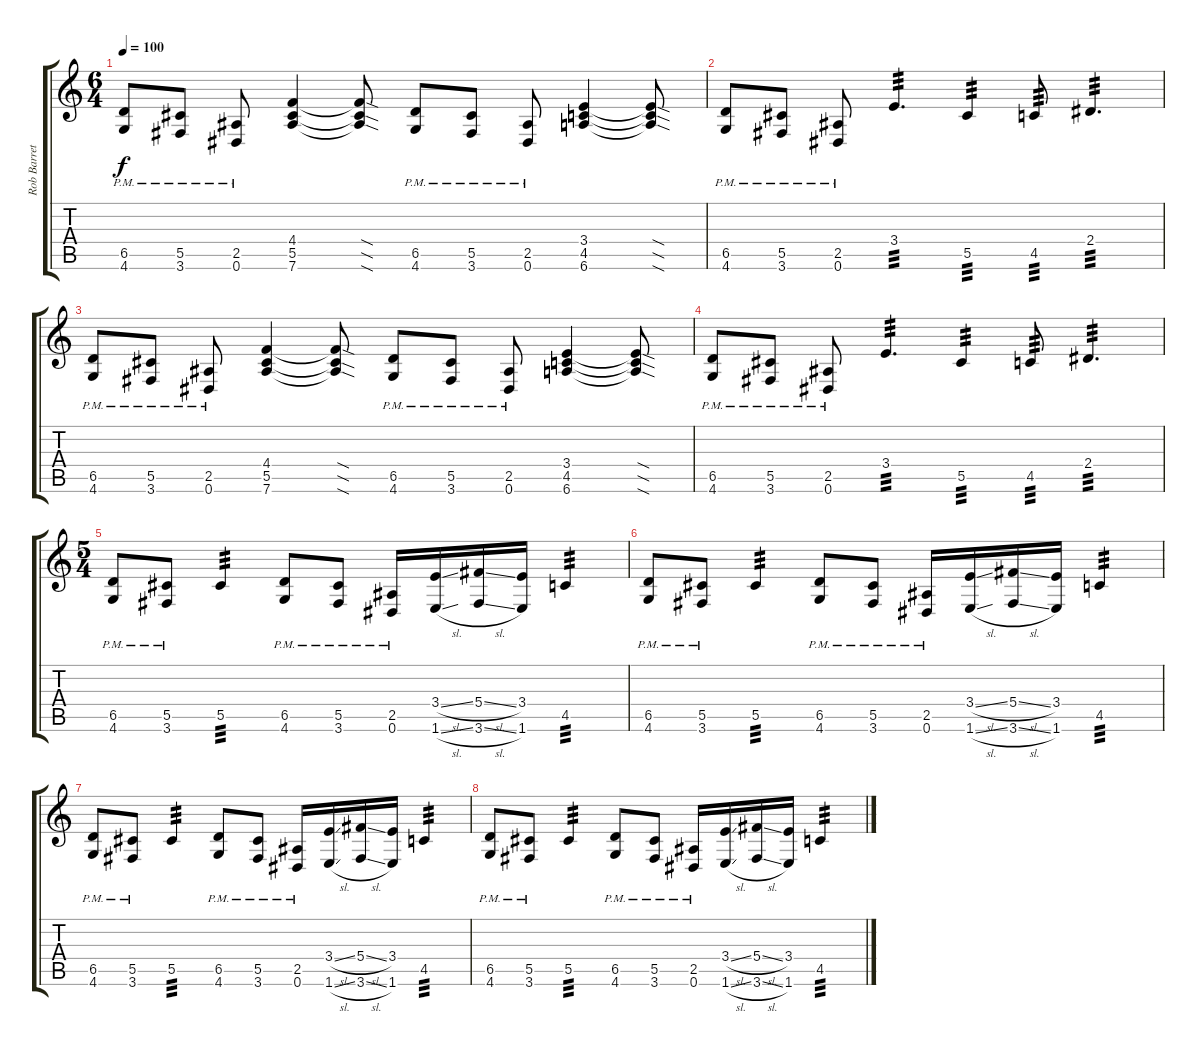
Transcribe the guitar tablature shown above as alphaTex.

\track ("Rob Barret" "Rob Barret") {instrument distortionguitar}
\staff {score tabs}
\tuning (Eb4 Bb3 Gb3 Db3 Ab2 Eb2) {hide}
\ts (6 4)
\tempo 100
\clef g2
\ks c
(6.5{pm} 4.6{pm}).8{dy f} (5.5{pm} 3.6{pm}).8 (2.5{pm} 0.6{pm}).8 (4.4 5.5 7.6).4 (4.4{sod t} 5.5{sod t} 7.6{sod t}).8 (6.5{pm} 4.6{pm}).8 (5.5{pm} 3.6{pm}).8 (2.5{pm} 0.6{pm}).8 (3.4 4.5 6.6).4 (3.4{sod t} 4.5{sod t} 6.6{sod t}).8 |
(6.5{pm} 4.6{pm}).8 (5.5{pm} 3.6{pm}).8 (2.5{pm} 0.6{pm}).8 3.4.4{d tp 3} 5.5.4{tp 3} 4.5.8{tp 3} 2.4.4{d tp 3} |
(6.5{pm} 4.6{pm}).8 (5.5{pm} 3.6{pm}).8 (2.5{pm} 0.6{pm}).8 (4.4 5.5 7.6).4 (4.4{sod t} 5.5{sod t} 7.6{sod t}).8 (6.5{pm} 4.6{pm}).8 (5.5{pm} 3.6{pm}).8 (2.5{pm} 0.6{pm}).8 (3.4 4.5 6.6).4 (3.4{sod t} 4.5{sod t} 6.6{sod t}).8 |
(6.5{pm} 4.6{pm}).8 (5.5{pm} 3.6{pm}).8 (2.5{pm} 0.6{pm}).8 3.4.4{d tp 3} 5.5.4{tp 3} 4.5.8{tp 3} 2.4.4{d tp 3} |
\ts (5 4)
(6.5{pm} 4.6{pm}).8 (5.5{pm} 3.6{pm}).8 5.5.4{tp 3} (6.5{pm} 4.6{pm}).8 (5.5{pm} 3.6{pm}).8 (2.5{pm} 0.6{pm}).16 (3.4{sl} 1.6{sl}).16 (5.4{sl} 3.6{sl}).16 (3.4 1.6).16 4.5.4{tp 3} |
(6.5{pm} 4.6{pm}).8 (5.5{pm} 3.6{pm}).8 5.5.4{tp 3} (6.5{pm} 4.6{pm}).8 (5.5{pm} 3.6{pm}).8 (2.5{pm} 0.6{pm}).16 (3.4{sl} 1.6{sl}).16 (5.4{sl} 3.6{sl}).16 (3.4 1.6).16 4.5.4{tp 3} |
(6.5{pm} 4.6{pm}).8 (5.5{pm} 3.6{pm}).8 5.5.4{tp 3} (6.5{pm} 4.6{pm}).8 (5.5{pm} 3.6{pm}).8 (2.5{pm} 0.6{pm}).16 (3.4{sl} 1.6{sl}).16 (5.4{sl} 3.6{sl}).16 (3.4 1.6).16 4.5.4{tp 3} |
(6.5{pm} 4.6{pm}).8 (5.5{pm} 3.6{pm}).8 5.5.4{tp 3} (6.5{pm} 4.6{pm}).8 (5.5{pm} 3.6{pm}).8 (2.5{pm} 0.6{pm}).16 (3.4{sl} 1.6{sl}).16 (5.4{sl} 3.6{sl}).16 (3.4 1.6).16 4.5.4{tp 3}
